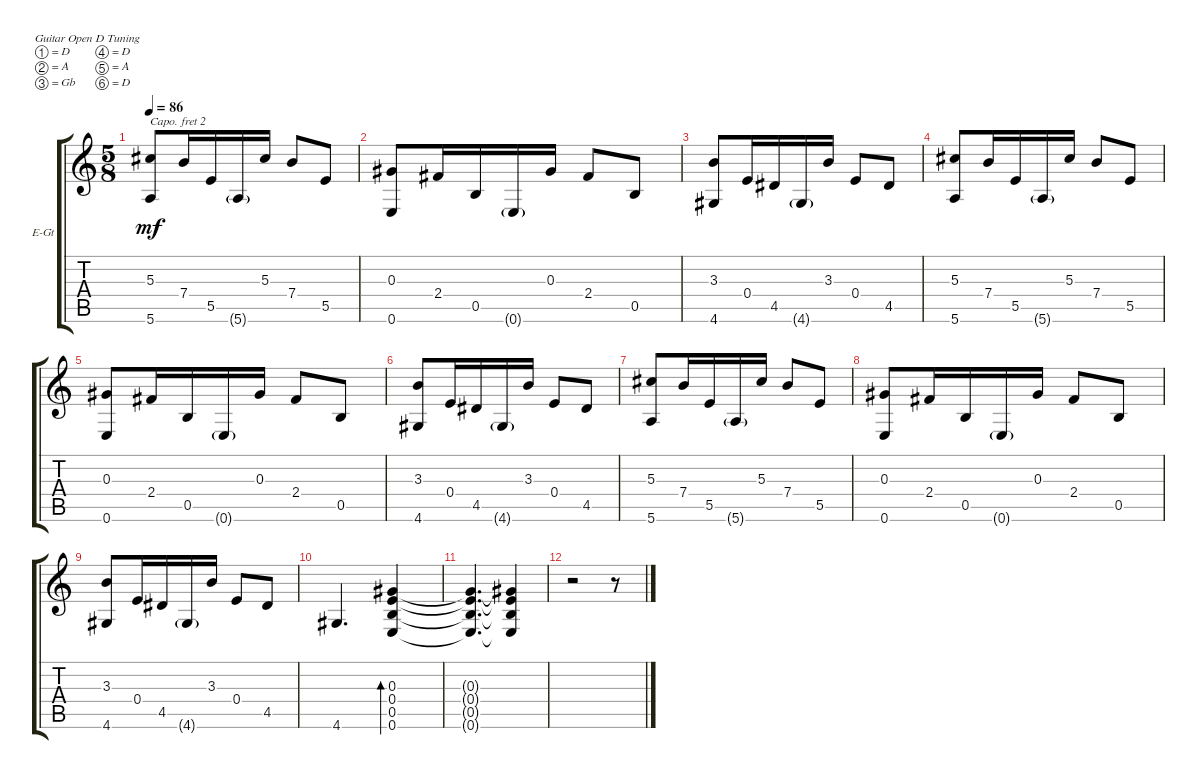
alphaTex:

\defaultSystemsLayout 4
\bracketExtendMode groupsimilarinstruments
\firstSystemTrackNameOrientation horizontal
\otherSystemsTrackNameOrientation horizontal
\track ("Electric Guitar" "E-Gt") {instrument electricguitarclean}
\staff {score tabs}
\capo 2
\tuning (D4 A3 Gb3 D3 A2 D2)
\ts (5 8)
\tempo 86
\clef g2
\ks c
(5.6 5.3).8{dy mf} 7.4.16 5.5.16 5.6{g}.16 5.3.16 7.4.8 5.5.8 |
(0.6 0.3).8 2.4.16 0.5.16 0.6{g}.16 0.3.16 2.4.8 0.5.8 |
(4.6 3.3).8 0.4.16 4.5.16 4.6{g}.16 3.3.16 0.4.8 4.5.8 |
(5.6 5.3).8 7.4.16 5.5.16 5.6{g}.16 5.3.16 7.4.8 5.5.8 |
(0.6 0.3).8 2.4.16 0.5.16 0.6{g}.16 0.3.16 2.4.8 0.5.8 |
(4.6 3.3).8 0.4.16 4.5.16 4.6{g}.16 3.3.16 0.4.8 4.5.8 |
(5.6 5.3).8 7.4.16 5.5.16 5.6{g}.16 5.3.16 7.4.8 5.5.8 |
(0.6 0.3).8 2.4.16 0.5.16 0.6{g}.16 0.3.16 2.4.8 0.5.8 |
(4.6 3.3).8 0.4.16 4.5.16 4.6{g}.16 3.3.16 0.4.8 4.5.8 |
4.6.4{d} (0.6 0.5 0.4 0.3).4{bd 151} |
(0.6{t} 0.5{t} 0.4{t} 0.3{t}).4{d} (0.6{t} 0.5{t} 0.4{t} 0.3{t}).4 |
r.2 r.8
